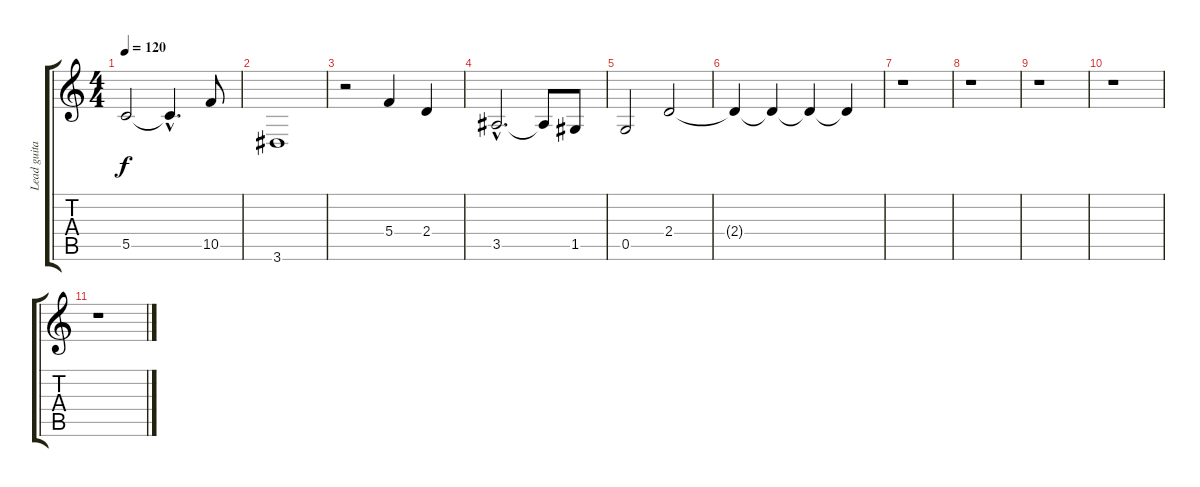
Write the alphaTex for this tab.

\track ("Lead guitar 1" "Lead guita") {instrument acousticguitarnylon}
\staff {score tabs}
\tuning (D4 A3 F3 C3 G2 C2) {hide}
\ts (4 4)
\tempo 120
\clef g2
\ks c
5.5.2{dy f} 5.5{hac t}.4{d} 10.5.8 |
3.6.1 |
r.2 5.4.4 2.4.4 |
3.5{hac}.2{d} 3.5{t}.8 1.5.8 |
0.5.2 2.4.2 |
2.4{t}.4{volume 8} 2.4{t}.4{volume 5} 2.4{t}.4{volume 3} 2.4{t}.4{volume 1} |
r.1 |
r.1 |
r.1 |
r.1 |
r.1
